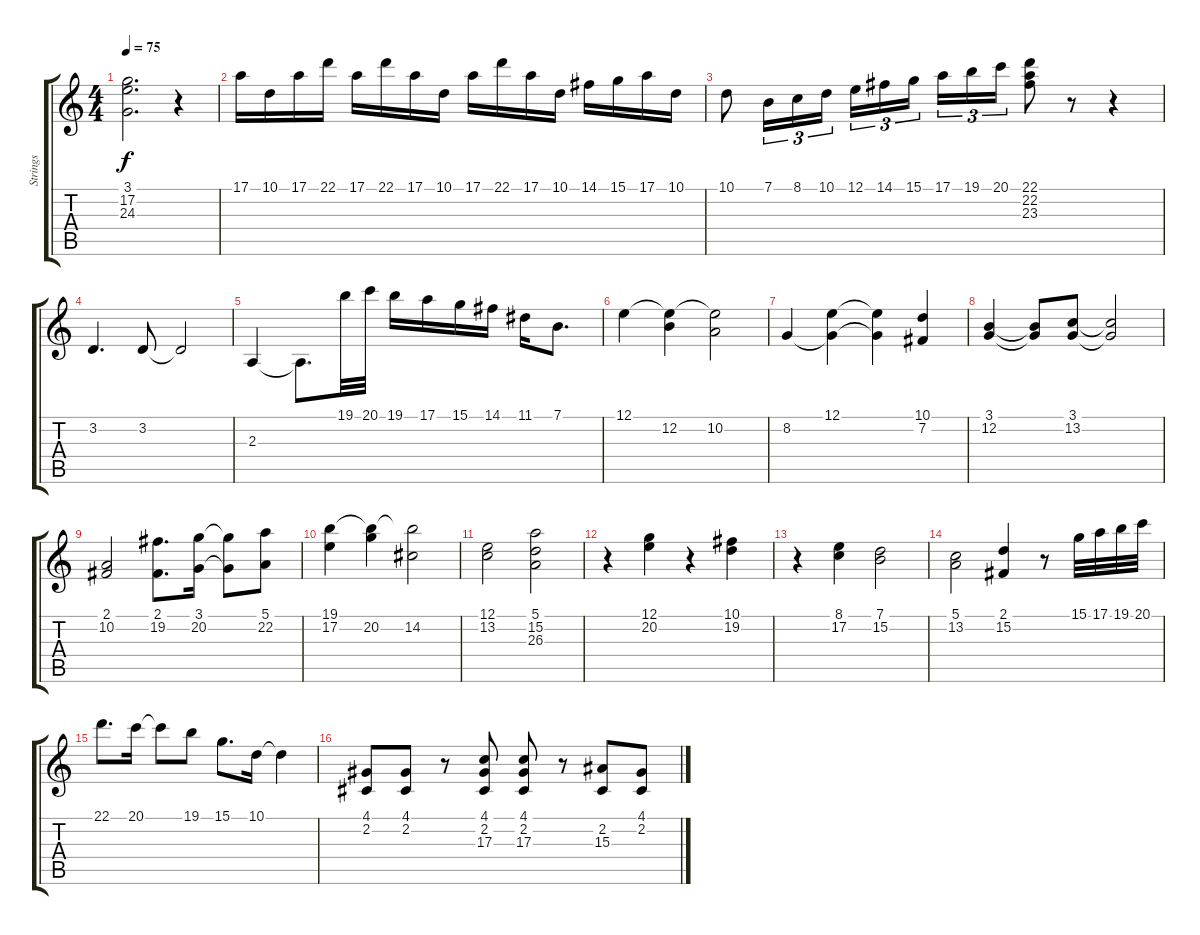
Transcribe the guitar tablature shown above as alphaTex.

\track ("Strings" "Strings") {instrument tremolostrings}
\staff {score tabs}
\tuning (E4 B3 G3 D3 A2 E2) {hide}
\ts (4 4)
\tempo 75
\clef g2
\ks c
(3.1 17.2 24.3).2{d dy f} r.4 |
17.1.16 10.1.16 17.1.16 22.1.16 17.1.16 22.1.16 17.1.16 10.1.16 17.1.16 22.1.16 17.1.16 10.1.16 14.1.16 15.1.16 17.1.16 10.1.16 |
10.1.8 7.1.16{tu (3 2)} 8.1.16{tu (3 2)} 10.1.16{tu (3 2)} 12.1.16{tu (3 2)} 14.1.16{tu (3 2)} 15.1.16{tu (3 2) beam splitsecondary} 17.1.16{tu (3 2)} 19.1.16{tu (3 2)} 20.1.16{tu (3 2)} (22.1 22.2 23.3).8 r.8 r.4 |
3.2.4{d instrument tremolostrings} 3.2.8 3.2{t}.2 |
2.3.4 2.3{t}.8{d} 19.1.32 20.1.32 19.1.16 17.1.16 15.1.16 14.1.16 11.1.16 7.1.8{d} |
12.1.4 (12.1{t} 12.2).4 (12.1{t} 10.2).2 |
8.2.4 (12.1 8.2{t}).4 (12.1{t} 8.2{t}).4 (10.1 7.2).4 |
(3.1 12.2).4 (3.1{t} 12.2{t}).8 (3.1 13.2).8 (3.1{t} 13.2{t}).2 |
(2.1 10.2).2 (2.1 19.2).8{d} (3.1 20.2).16 (3.1{t} 20.2{t}).8 (5.1 22.2).8 |
(19.1 17.2).4 (19.1{t} 20.2).4 (19.1{t} 14.2).2 |
(12.1 13.2).2 (5.1 15.2 26.3).2 |
r.4 (12.1 20.2).4 r.4 (10.1 19.2).4 |
r.4 (8.1 17.2).4 (7.1 15.2).2 |
(5.1 13.2).2 (2.1 15.2).4 r.8 15.1.32 17.1.32 19.1.32 20.1.32 |
22.1.8{d} 20.1.16 20.1{t}.8 19.1.8 15.1.8{d} 10.1.16 10.1{t}.4 |
(4.1 2.2).8 (4.1 2.2).8 r.8 (4.1 2.2 17.3).8 (4.1 2.2 17.3).8 r.8 (2.2 15.3).8 (4.1 2.2).8
